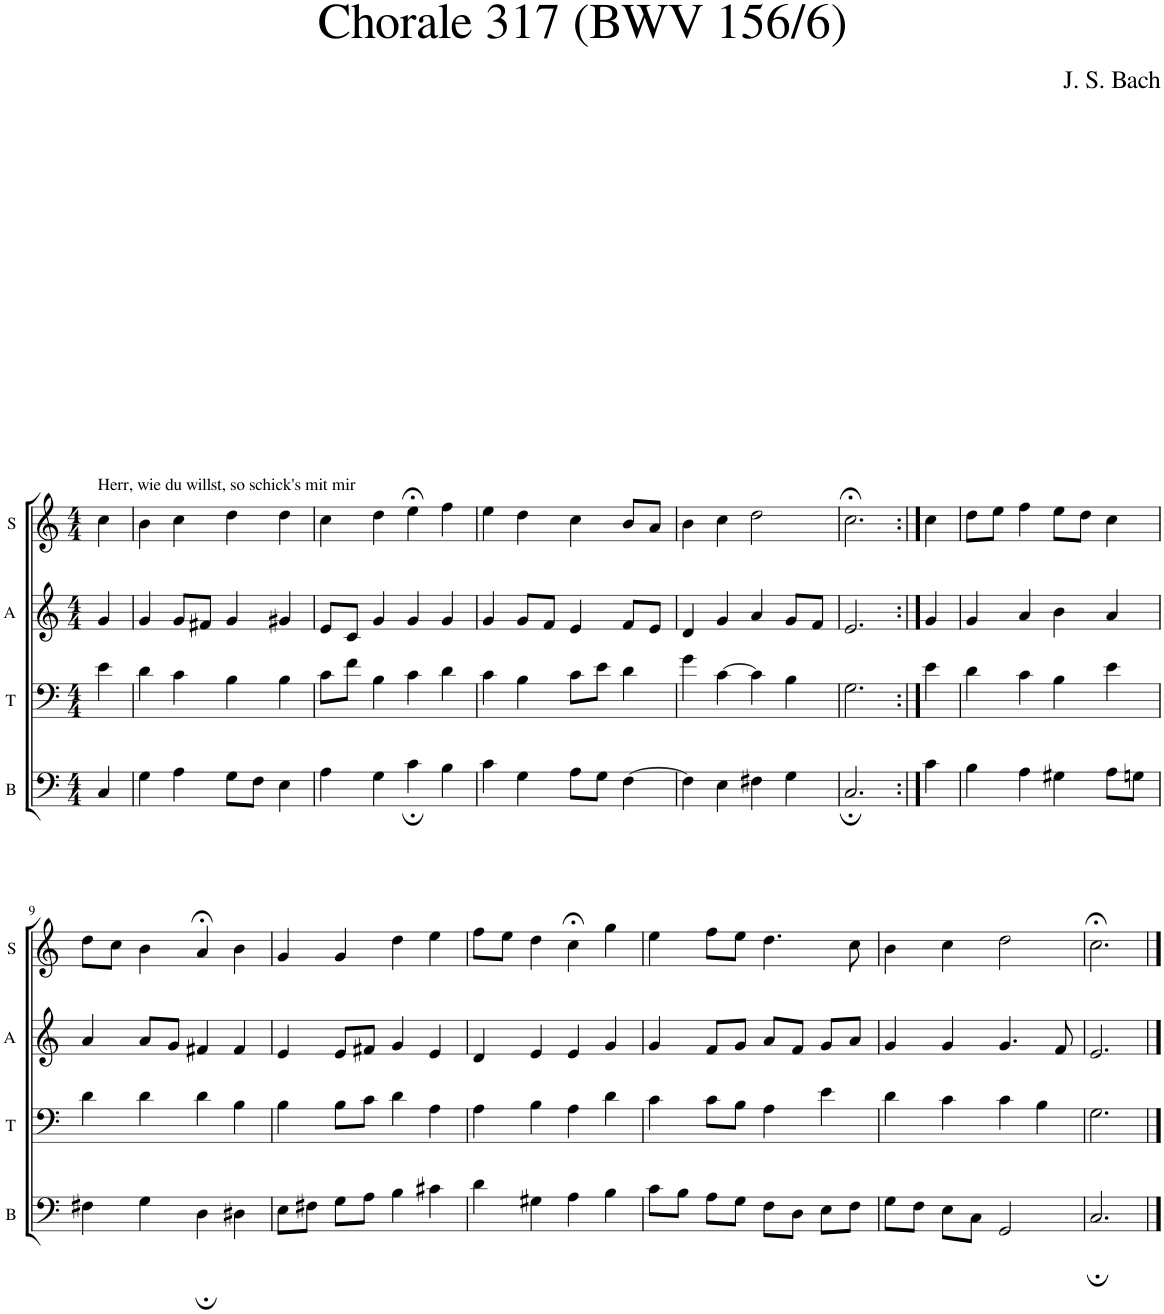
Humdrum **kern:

**kern	**kern	**kern	**kern
*part4	*part3	*part2	*part1
*staff4	*staff3	*staff2	*staff1
*I"B	*I"T	*I"A	*I"S
*I'B	*I'T	*I'A	*I'S
*clefF4	*clefF4	*clefG2	*clefG2
*k[]	*k[]	*k[]	*k[]
*M4/4	*M4/4	*M4/4	*M4/4
=1	=1	=1	=1
!	!	!	!LO:TX:a:t=Herr, wie du willst, so schick's mit mir
4C/	4e\	4g/	4cc\
=2	=2	=2	=2
4G\	4d\	4g/	4b\
4A\	4c\	8g/L	4cc\
.	.	8f#X/J	.
8G\L	4B\	4g/	4dd\
8F\J	.	.	.
4E\	4B\	4g#X/	4dd\
=3	=3	=3	=3
4A\	8c\L	8e/L	4cc\
.	8f\J	8c/J	.
4G\	4B\	4g/	4dd\
4c;\	4c\	4g/	4ee;<\
4B\	4d\	4g/	4ff\
=4	=4	=4	=4
4c\	4c\	4g/	4ee\
4G\	4B\	8g/L	4dd\
.	.	8f/J	.
8A\L	8c\L	4e/	4cc\
8G\J	8e\J	.	.
[4F\	4d\	8f/L	8b/L
.	.	8e/J	8a/J
=5	=5	=5	=5
4F\]	4g\	4d/	4b\
4E\	[4c\	4g/	4cc\
4F#X\	4c\]	4a/	2dd\
4G\	4B\	8g/L	.
.	.	8f/J	.
=6	=6	=6	=6
2.C;/	2.G\	2.e/	2.cc;<\
=7:|!	=7:|!	=7:|!	=7:|!
4c\	4e\	4g/	4cc\
=8	=8	=8	=8
4B\	4d\	4g/	8dd\L
.	.	.	8ee\J
4A\	4c\	4a/	4ff\
4G#X\	4B\	4b\	8ee\L
.	.	.	8dd\J
8A\L	4e\	4a/	4cc\
8Gn\J	.	.	.
!!LO:LB:g=z
=9	=9	=9	=9
4F#X\	4d\	4a/	8dd\L
.	.	.	8cc\J
4G\	4d\	8a/L	4b\
.	.	8g/J	.
4D;\	4d\	4f#X/	4a;</
4D#X\	4B\	4f#/	4b\
=10	=10	=10	=10
8E\L	4B\	4e/	4g/
8F#X\J	.	.	.
8G\L	8B\L	8e/L	4g/
8A\J	8c\J	8f#X/J	.
4B\	4d\	4g/	4dd\
4c#X\	4A\	4e/	4ee\
=11	=11	=11	=11
4d\	4A\	4d/	8ff\L
.	.	.	8ee\J
4G#X\	4B\	4e/	4dd\
4A\	4A\	4e/	4cc;<\
4B\	4d\	4g/	4gg\
=12	=12	=12	=12
8c\L	4c\	4g/	4ee\
8B\J	.	.	.
8A\L	8c\L	8f/L	8ff\L
8G\J	8B\J	8g/J	8ee\J
8F\L	4A\	8a/L	4.dd\
8D\J	.	8f/J	.
8E\L	4e\	8g/L	.
8F\J	.	8a/J	8cc\
=13	=13	=13	=13
8G\L	4d\	4g/	4b\
8F\J	.	.	.
8E\L	4c\	4g/	4cc\
8C\J	.	.	.
2GG/	4c\	4.g/	2dd\
.	4B\	.	.
.	.	8f/	.
=14	=14	=14	=14
2.C;/	2.G\	2.e/	2.cc;<\
==	==	==	==
*-	*-	*-	*-
